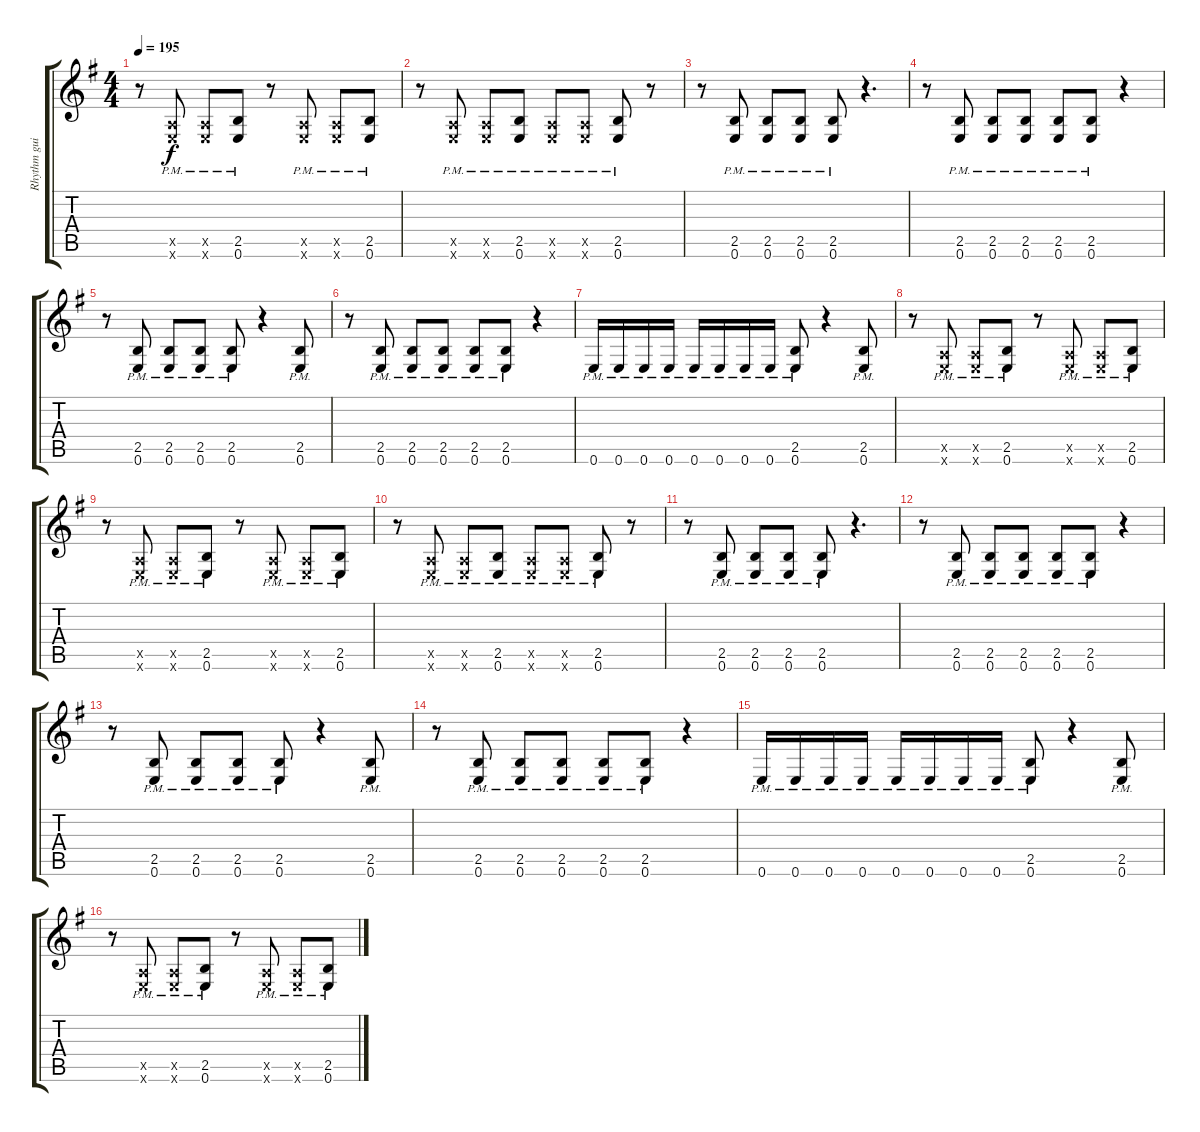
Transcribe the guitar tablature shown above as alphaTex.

\track ("Rhythm guitar" "Rhythm gui") {instrument distortionguitar}
\staff {score tabs}
\tuning (E4 B3 G3 D3 A2 E2) {hide}
\ts (4 4)
\tempo 195
\clef g2
\ks eminor
r.8{dy f} (0.5{x} 0.6{pm x}).8 (0.5{x} 0.6{pm x}).8 (2.5{pm} 0.6{pm}).8 r.8 (0.5{x} 0.6{pm x}).8 (0.5{x} 0.6{pm x}).8 (2.5{pm} 0.6{pm}).8 |
r.8 (0.5{x} 0.6{pm x}).8 (0.5{x} 0.6{pm x}).8 (2.5{pm} 0.6{pm}).8 (0.5{x} 0.6{pm x}).8 (0.5{x} 0.6{pm x}).8 (2.5{pm} 0.6{pm}).8 r.8 |
r.8 (2.5{pm} 0.6{pm}).8 (2.5{pm} 0.6{pm}).8 (2.5{pm} 0.6{pm}).8 (2.5{pm} 0.6{pm}).8 r.4{d} |
r.8 (2.5{pm} 0.6{pm}).8 (2.5{pm} 0.6{pm}).8 (2.5{pm} 0.6{pm}).8 (2.5{pm} 0.6{pm}).8 (2.5{pm} 0.6{pm}).8 r.4 |
r.8 (2.5{pm} 0.6{pm}).8 (2.5{pm} 0.6{pm}).8 (2.5{pm} 0.6{pm}).8 (2.5{pm} 0.6{pm}).8 r.4 (2.5{pm} 0.6{pm}).8 |
r.8 (2.5{pm} 0.6{pm}).8 (2.5{pm} 0.6{pm}).8 (2.5{pm} 0.6{pm}).8 (2.5{pm} 0.6{pm}).8 (2.5{pm} 0.6{pm}).8 r.4 |
0.6{pm}.16 0.6{pm}.16 0.6{pm}.16 0.6{pm}.16 0.6{pm}.16 0.6{pm}.16 0.6{pm}.16 0.6{pm}.16 (2.5{pm} 0.6{pm}).8 r.4 (2.5{pm} 0.6{pm}).8 |
r.8 (0.5{x} 0.6{pm x}).8 (0.5{x} 0.6{pm x}).8 (2.5{pm} 0.6{pm}).8 r.8 (0.5{x} 0.6{pm x}).8 (0.5{x} 0.6{pm x}).8 (2.5{pm} 0.6{pm}).8 |
r.8 (0.5{x} 0.6{pm x}).8 (0.5{x} 0.6{pm x}).8 (2.5{pm} 0.6{pm}).8 r.8 (0.5{x} 0.6{pm x}).8 (0.5{x} 0.6{pm x}).8 (2.5{pm} 0.6{pm}).8 |
r.8 (0.5{x} 0.6{pm x}).8 (0.5{x} 0.6{pm x}).8 (2.5{pm} 0.6{pm}).8 (0.5{x} 0.6{pm x}).8 (0.5{x} 0.6{pm x}).8 (2.5{pm} 0.6{pm}).8 r.8 |
r.8 (2.5{pm} 0.6{pm}).8 (2.5{pm} 0.6{pm}).8 (2.5{pm} 0.6{pm}).8 (2.5{pm} 0.6{pm}).8 r.4{d} |
r.8 (2.5{pm} 0.6{pm}).8 (2.5{pm} 0.6{pm}).8 (2.5{pm} 0.6{pm}).8 (2.5{pm} 0.6{pm}).8 (2.5{pm} 0.6{pm}).8 r.4 |
r.8 (2.5{pm} 0.6{pm}).8 (2.5{pm} 0.6{pm}).8 (2.5{pm} 0.6{pm}).8 (2.5{pm} 0.6{pm}).8 r.4 (2.5{pm} 0.6{pm}).8 |
r.8 (2.5{pm} 0.6{pm}).8 (2.5{pm} 0.6{pm}).8 (2.5{pm} 0.6{pm}).8 (2.5{pm} 0.6{pm}).8 (2.5{pm} 0.6{pm}).8 r.4 |
0.6{pm}.16 0.6{pm}.16 0.6{pm}.16 0.6{pm}.16 0.6{pm}.16 0.6{pm}.16 0.6{pm}.16 0.6{pm}.16 (2.5{pm} 0.6{pm}).8 r.4 (2.5{pm} 0.6{pm}).8 |
r.8 (0.5{x} 0.6{pm x}).8 (0.5{x} 0.6{pm x}).8 (2.5{pm} 0.6{pm}).8 r.8 (0.5{x} 0.6{pm x}).8 (0.5{x} 0.6{pm x}).8 (2.5{pm} 0.6{pm}).8
